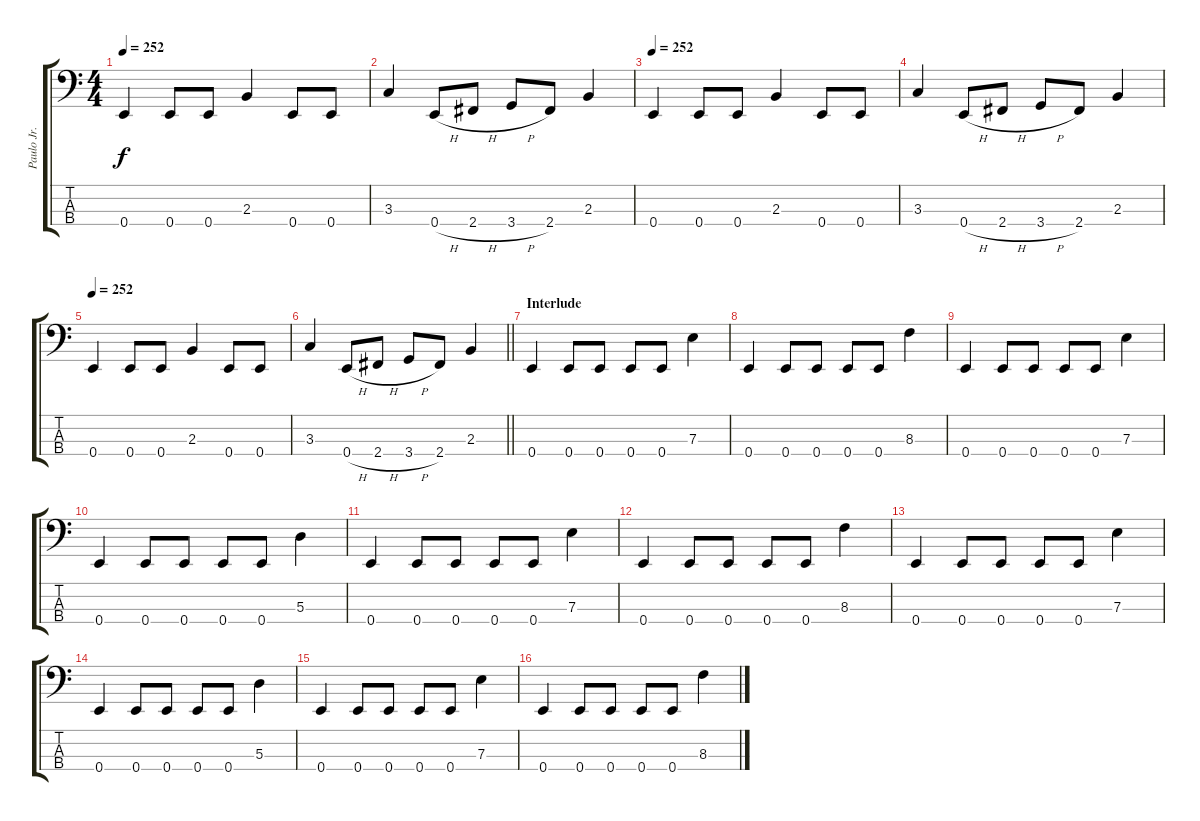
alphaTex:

\track ("Paulo Jr." "Paulo Jr.") {instrument electricbasspick}
\staff {score tabs}
\tuning (G2 D2 A1 E1) {hide}
\ts (4 4)
\tempo 252
\clef f4
\ks c
0.4.4{dy f} 0.4.8 0.4.8 2.3.4 0.4.8 0.4.8 |
3.3.4 0.4{h}.8 2.4{h}.8 3.4{h}.8 2.4.8 2.3.4 |
\tempo 252
0.4.4 0.4.8 0.4.8 2.3.4 0.4.8 0.4.8 |
3.3.4 0.4{h}.8 2.4{h}.8 3.4{h}.8 2.4.8 2.3.4 |
\tempo 252
0.4.4 0.4.8 0.4.8 2.3.4 0.4.8 0.4.8 |
\barLineRight lightlight
3.3.4 0.4{h}.8 2.4{h}.8 3.4{h}.8 2.4.8 2.3.4 |
\section ("" "Interlude")
0.4.4 0.4.8 0.4.8 0.4.8 0.4.8 7.3.4 |
0.4.4 0.4.8 0.4.8 0.4.8 0.4.8 8.3.4 |
0.4.4 0.4.8 0.4.8 0.4.8 0.4.8 7.3.4 |
0.4.4 0.4.8 0.4.8 0.4.8 0.4.8 5.3.4 |
0.4.4 0.4.8 0.4.8 0.4.8 0.4.8 7.3.4 |
0.4.4 0.4.8 0.4.8 0.4.8 0.4.8 8.3.4 |
0.4.4 0.4.8 0.4.8 0.4.8 0.4.8 7.3.4 |
0.4.4 0.4.8 0.4.8 0.4.8 0.4.8 5.3.4 |
0.4.4 0.4.8 0.4.8 0.4.8 0.4.8 7.3.4 |
0.4.4 0.4.8 0.4.8 0.4.8 0.4.8 8.3.4
